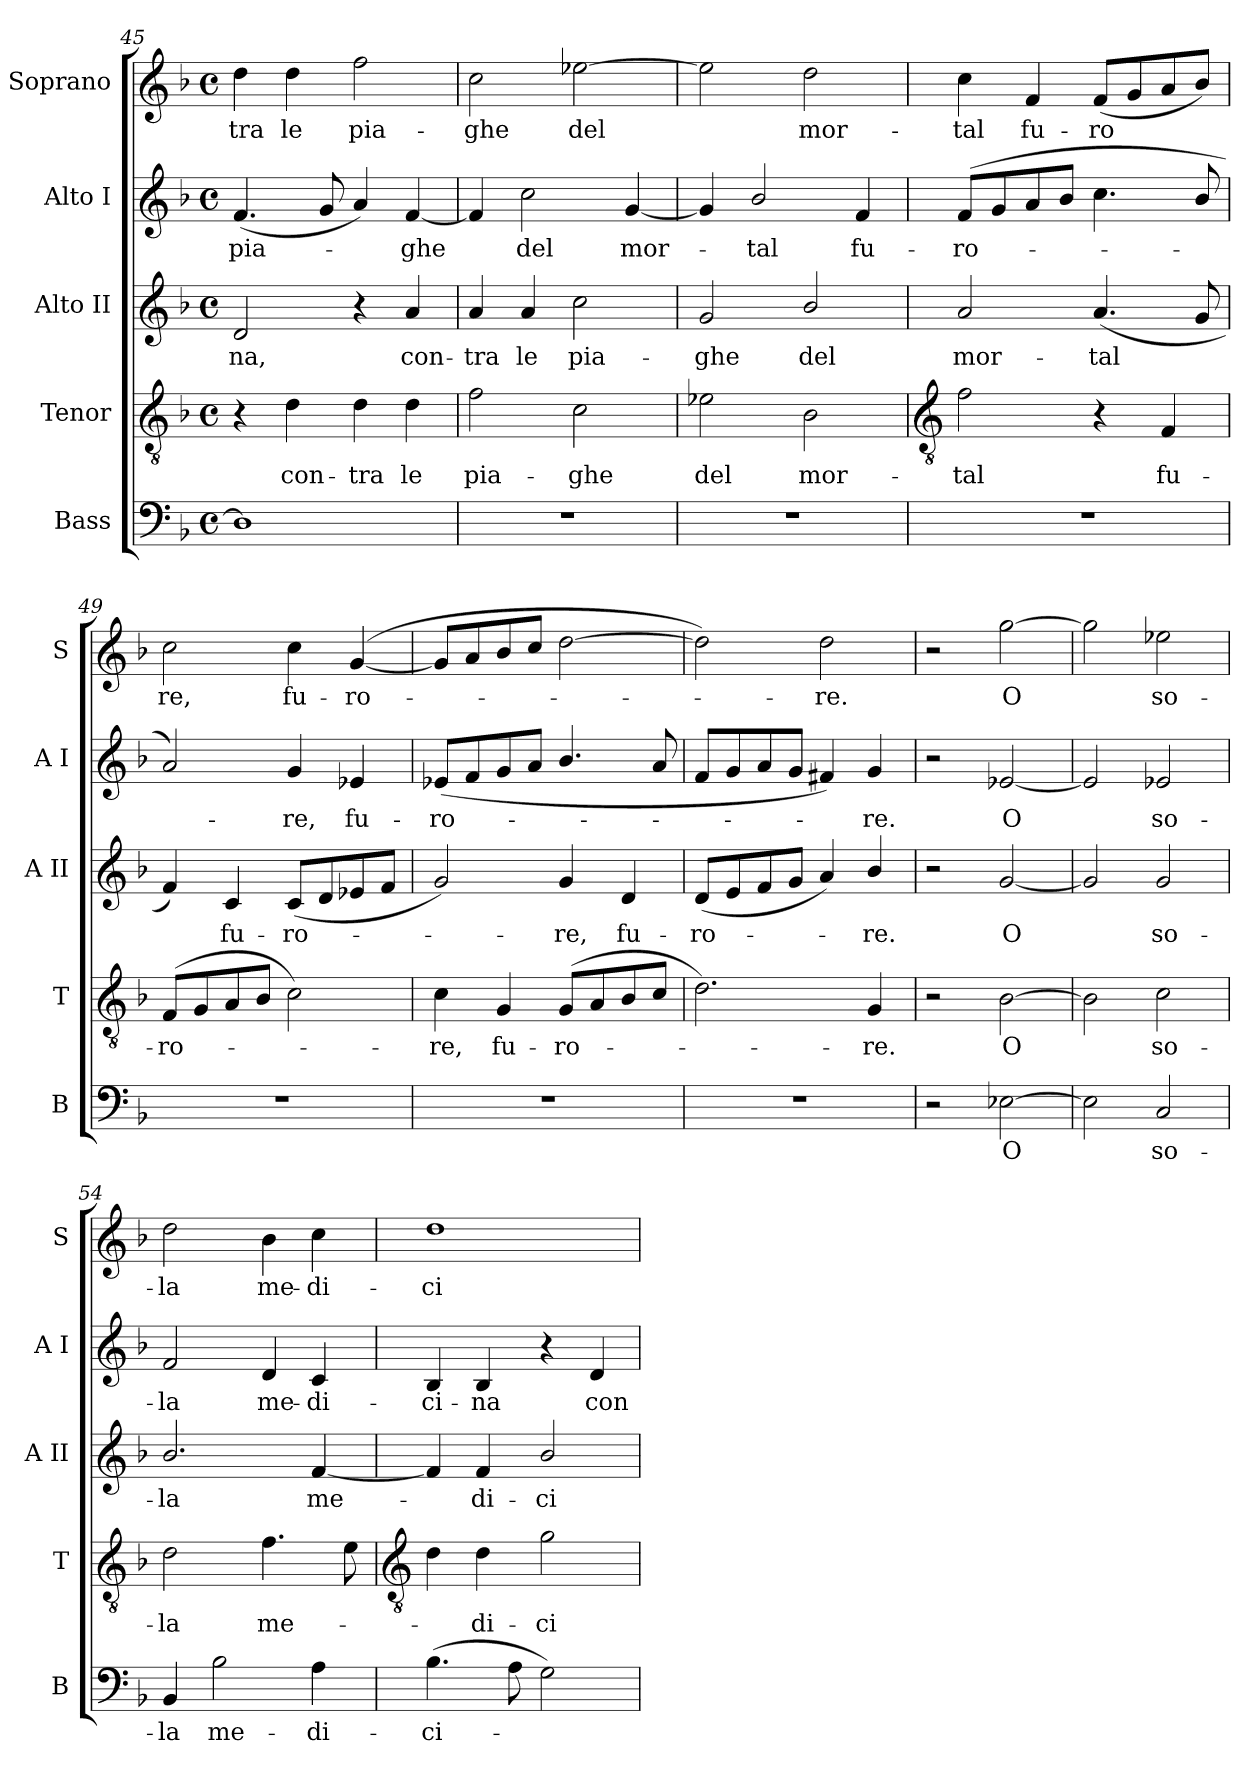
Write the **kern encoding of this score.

**kern	**text	**kern	**text	**kern	**text	**kern	**text	**kern	**text
*part5	*part5	*part4	*part4	*part3	*part3	*part2	*part2	*part1	*part1
*staff5	*staff5	*staff4	*staff4	*staff3	*staff3	*staff2	*staff2	*staff1	*staff1
*I"Bass	*	*I"Tenor	*	*I"Alto II	*	*I"Alto I	*	*I"Soprano	*
*I'B	*	*I'T	*	*I'A II	*	*I'A I	*	*I'S	*
*clefF4	*	*clefGv2	*	*clefG2	*	*clefG2	*	*clefG2	*
*k[b-]	*	*k[b-]	*	*k[b-]	*	*k[b-]	*	*k[b-]	*
*F:	*	*F:	*	*F:	*	*F:	*	*F:	*
*M4/4	*	*M4/4	*	*M4/4	*	*M4/4	*	*M4/4	*
*met(c)	*	*met(c)	*	*met(c)	*	*met(c)	*	*met(c)	*
=45	=45	=45	=45	=45	=45	=45	=45	=45	=45
!	!	!	!	!	!LO:LY:b	!	!LO:LY:b	!	!LO:LY:b
1D]	.	4r	.	2d	na,	(<4.f	pia-	4dd	-tra
!	!	!	!LO:LY:b	!	!	!	!	!	!LO:LY:b
.	.	4d	con-	.	.	.	.	4dd	le
.	.	.	.	.	.	8g	.	.	.
!	!	!	!LO:LY:b	!	!	!	!	!	!LO:LY:b
.	.	4d	-tra	4r	.	4a)	.	2ff	pia-
!	!	!	!LO:LY:b	!	!LO:LY:b	!	!LO:LY:b	!	!
.	.	4d	le	4a	con-	[4f	ghe	.	.
=46	=46	=46	=46	=46	=46	=46	=46	=46	=46
!	!	!	!LO:LY:b	!	!LO:LY:b	!	!	!	!LO:LY:b
1r	.	2f	pia-	4a	-tra	4f]	.	2cc	-ghe
!	!	!	!	!	!LO:LY:b	!	!LO:LY:b	!	!
.	.	.	.	4a	le	2cc	del	.	.
!	!	!	!LO:LY:b	!	!LO:LY:b	!	!	!	!LO:LY:b
.	.	2c	-ghe	2cc	pia-	.	.	[2ee-X	del
!	!	!	!	!	!	!	!LO:LY:b	!	!
.	.	.	.	.	.	[4g	mor-	.	.
=47	=47	=47	=47	=47	=47	=47	=47	=47	=47
!	!	!	!LO:LY:b	!	!LO:LY:b	!	!	!	!
1r	.	2e-X	del	2g	-ghe	4g]	.	2ee-]	.
!	!	!	!	!	!	!	!LO:LY:b	!	!
.	.	.	.	.	.	2b-/	tal	.	.
!	!	!	!LO:LY:b	!	!LO:LY:b	!	!	!	!LO:LY:b
.	.	2B-	mor-	2b-/	del	.	.	2dd	mor-
!	!	!	!	!	!	!	!LO:LY:b	!	!
.	.	.	.	.	.	4f	fu-	.	.
!!LO:LB:g=z
=48	=48	=48	=48	=48	=48	=48	=48	=48	=48
*	*	*clefGv2	*	*	*	*	*	*	*
!	!	!	!LO:LY:b	!	!LO:LY:b	!	!LO:LY:b	!	!LO:LY:b
1r	.	2f	-tal	2a	mor-	(<8fL	-ro-	4cc	-tal
.	.	.	.	.	.	8g	.	.	.
!	!	!	!	!	!	!	!	!	!LO:LY:b
.	.	.	.	.	.	8a	.	4f	fu-
.	.	.	.	.	.	8b-J	.	.	.
!	!	!	!	!	!LO:LY:b	!	!	!	!LO:LY:b
.	.	4r	.	(<4.a	-tal	4.cc	.	(<8fL	-ro
.	.	.	.	.	.	.	.	8g	.
!	!	!	!LO:LY:b	!	!	!	!	!	!
.	.	4F	fu-	.	.	.	.	8a	.
.	.	.	.	8g	.	8b-/	.	8b-J)	.
=49	=49	=49	=49	=49	=49	=49	=49	=49	=49
!	!	!	!LO:LY:b	!	!	!	!	!	!LO:LY:b
1r	.	(<8FL	-ro-	4f)	.	2a)	.	2cc	re,
.	.	8G	.	.	.	.	.	.	.
!	!	!	!	!	!LO:LY:b	!	!	!	!
.	.	8A	.	4c	fu-	.	.	.	.
.	.	8B-J	.	.	.	.	.	.	.
!	!	!	!	!	!LO:LY:b	!	!LO:LY:b	!	!LO:LY:b
.	.	2c)	.	(<8cL	-ro-	4g	re,	4cc	fu-
.	.	.	.	8d	.	.	.	.	.
!	!	!	!	!	!	!	!LO:LY:b	!	!LO:LY:b
.	.	.	.	8e-X	.	4e-X	fu-	(<[4g	-ro-
.	.	.	.	8fJ	.	.	.	.	.
=50	=50	=50	=50	=50	=50	=50	=50	=50	=50
!	!	!	!LO:LY:b	!	!	!	!LO:LY:b	!	!
1r	.	4c	re,	2g)	.	(<8e-XL	-ro-	8gL]	.
.	.	.	.	.	.	8f	.	8a	.
!	!	!	!LO:LY:b	!	!	!	!	!	!
.	.	4G	fu-	.	.	8g	.	8b-	.
.	.	.	.	.	.	8aJ	.	8ccJ	.
!	!	!	!LO:LY:b	!	!LO:LY:b	!	!	!	!
.	.	(<8GL	-ro-	4g	re,	4.b-/	.	[2dd	.
.	.	8A	.	.	.	.	.	.	.
!	!	!	!	!	!LO:LY:b	!	!	!	!
.	.	8B-	.	4d	fu-	.	.	.	.
.	.	8cJ	.	.	.	8a	.	.	.
=51	=51	=51	=51	=51	=51	=51	=51	=51	=51
!	!	!	!	!	!LO:LY:b	!	!	!	!
1r	.	2.d)	.	(<8dL	-ro-	8fL	.	2dd])	.
.	.	.	.	8e	.	8g	.	.	.
.	.	.	.	8f	.	8a	.	.	.
.	.	.	.	8gJ	.	8gJ	.	.	.
!	!	!	!	!	!	!	!	!	!LO:LY:b
.	.	.	.	4a)	.	4f#X)	.	2dd	re.
!	!	!	!LO:LY:b	!	!LO:LY:b	!	!LO:LY:b	!	!
.	.	4G	re.	4b-/	re.	4g	re.	.	.
=52	=52	=52	=52	=52	=52	=52	=52	=52	=52
2r	.	2r	.	2r	.	2r	.	2r	.
!	!LO:LY:b	!	!LO:LY:b	!	!LO:LY:b	!	!LO:LY:b	!	!LO:LY:b
[2E-X	O	[2B-	O	[2g	O	[2e-X	O	[2gg	O
=53	=53	=53	=53	=53	=53	=53	=53	=53	=53
2E-]	.	2B-]	.	2g]	.	2e-]	.	2gg]	.
!	!LO:LY:b	!	!LO:LY:b	!	!LO:LY:b	!	!LO:LY:b	!	!LO:LY:b
2C	so-	2c	so-	2g	so-	2e-	so-	2ee-X	so-
=54	=54	=54	=54	=54	=54	=54	=54	=54	=54
!	!LO:LY:b	!	!LO:LY:b	!	!LO:LY:b	!	!LO:LY:b	!	!LO:LY:b
4BB-	-la	2d	-la	2.b-/	-la	2f	-la	2dd	-la
!	!LO:LY:b	!	!	!	!	!	!	!	!
2B-	me-	.	.	.	.	.	.	.	.
!	!	!	!LO:LY:b	!	!	!	!LO:LY:b	!	!LO:LY:b
.	.	4.f	me-	.	.	4d	me-	4b-	me-
!	!LO:LY:b	!	!	!	!LO:LY:b	!	!LO:LY:b	!	!LO:LY:b
4A	-di-	.	.	[4f	me-	4c	-di-	4cc	-di-
.	.	8e	.	.	.	.	.	.	.
!!LO:LB:g=z
=55	=55	=55	=55	=55	=55	=55	=55	=55	=55
*	*	*clefGv2	*	*	*	*	*	*	*
!	!LO:LY:b	!	!	!	!	!	!LO:LY:b	!	!LO:LY:b
(>4.B-	-ci-	4d	.	4f]	.	4B-	-ci-	1dd	-ci-
!	!	!	!LO:LY:b	!	!LO:LY:b	!	!LO:LY:b	!	!
.	.	4d	di-	4f	di-	4B-	-na	.	.
8A	.	.	.	.	.	.	.	.	.
!	!	!	!LO:LY:b	!	!LO:LY:b	!	!	!	!
2G)	.	2g	-ci-	2b-/	-ci-	4r	.	.	.
!	!	!	!	!	!	!	!LO:LY:b	!	!
.	.	.	.	.	.	4d	con-	.	.
=	=	=	=	=	=	=	=	=	=
*-	*-	*-	*-	*-	*-	*-	*-	*-	*-
